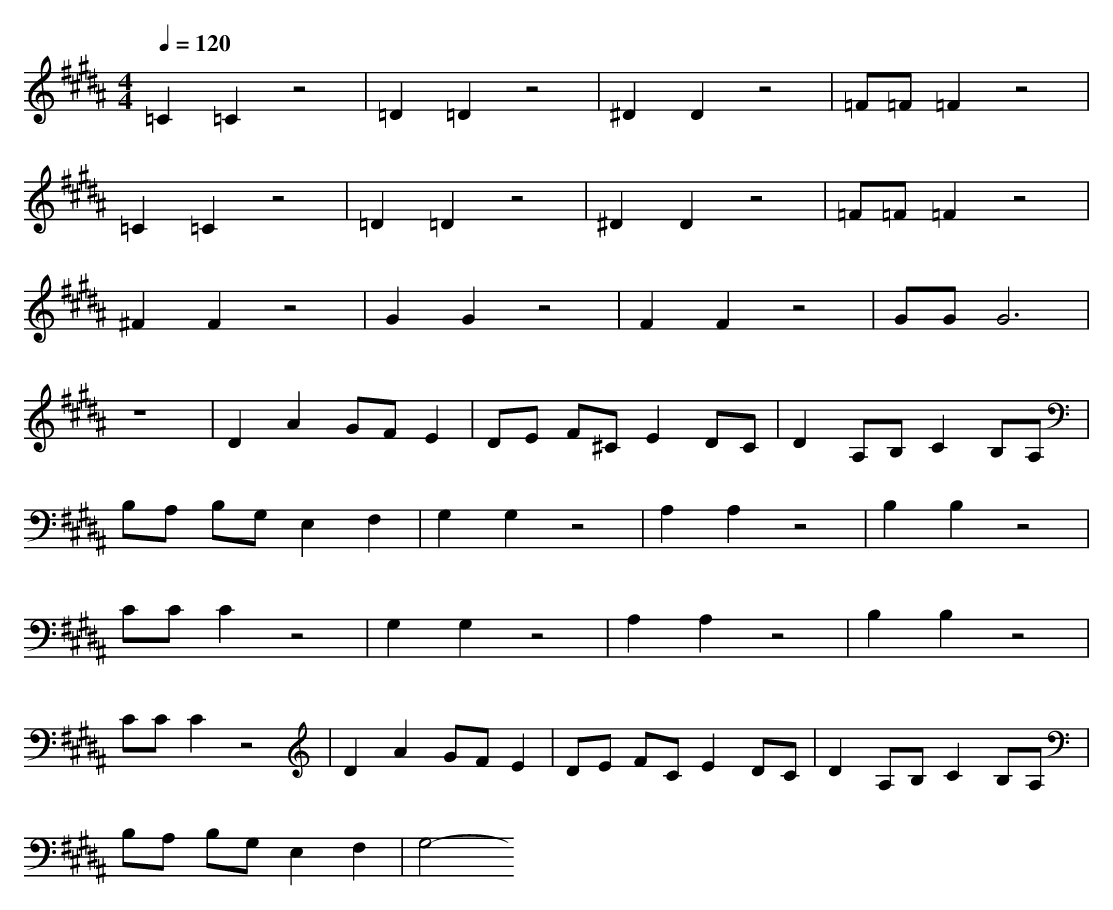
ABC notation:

X:1
T:
M: 4/4
L: 1/8
Q:1/4=120
K:B
V:1
=C2 =C2 z4|=D2 =D2 z4|^D2 D2 z4|=F=F =F2 z4|
=C2 =C2 z4|=D2 =D2 z4|^D2 D2 z4|=F=F =F2 z4|
^F2 F2 z4|G2 G2 z4|F2 F2 z4|GG G6|
z8|D2 A2 GF E2|DE F^C E2 DC|D2 A,B, C2 B,A,|
B,A, B,G, E,2 F,2|G,2 G,2 z4|A,2 A,2 z4|B,2 B,2 z4|
CC C2 z4|G,2 G,2 z4|A,2 A,2 z4|B,2 B,2 z4|
CC C2 z4|D2 A2 GF E2|DE FC E2 DC|D2 A,B, C2 B,A,|
B,A, B,G, E,2 F,2|G,4
-----------------------------------------------------------------------------
